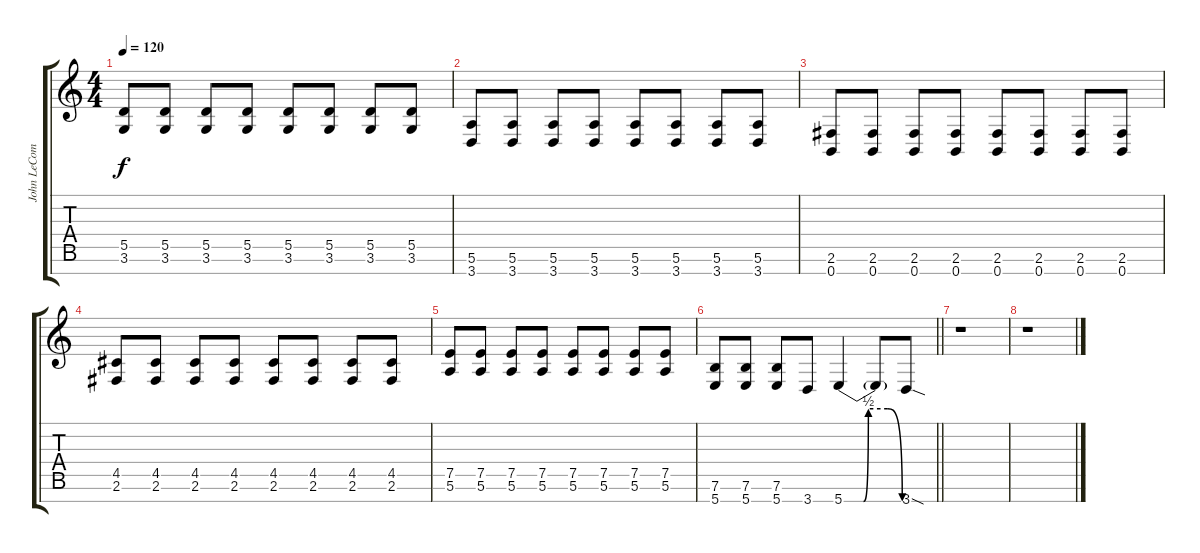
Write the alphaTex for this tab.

\track ("John LeCompt" "John LeCom") {instrument distortionguitar}
\staff {score tabs}
\tuning (E4 B3 G3 D3 A2 E2 B1) {hide}
\ts (4 4)
\tempo 120
\clef g2
\ks c
(5.5 3.6).8{dy f} (5.5 3.6).8 (5.5 3.6).8 (5.5 3.6).8 (5.5 3.6).8 (5.5 3.6).8 (5.5 3.6).8 (5.5 3.6).8 |
(5.6 3.7).8 (5.6 3.7).8 (5.6 3.7).8 (5.6 3.7).8 (5.6 3.7).8 (5.6 3.7).8 (5.6 3.7).8 (5.6 3.7).8 |
(2.6 0.7).8 (2.6 0.7).8 (2.6 0.7).8 (2.6 0.7).8 (2.6 0.7).8 (2.6 0.7).8 (2.6 0.7).8 (2.6 0.7).8 |
(4.5 2.6).8 (4.5 2.6).8 (4.5 2.6).8 (4.5 2.6).8 (4.5 2.6).8 (4.5 2.6).8 (4.5 2.6).8 (4.5 2.6).8 |
(7.5 5.6).8 (7.5 5.6).8 (7.5 5.6).8 (7.5 5.6).8 (7.5 5.6).8 (7.5 5.6).8 (7.5 5.6).8 (7.5 5.6).8 |
\barLineRight lightlight
(7.6 5.7).8 (7.6 5.7).8 (7.6 5.7).8 3.7.8 5.7{be (custom 0 0 20 0 25 2 45 2 60 0)}.4 5.7{t}.8 3.7{sod}.8 |
r.1 |
r.1
